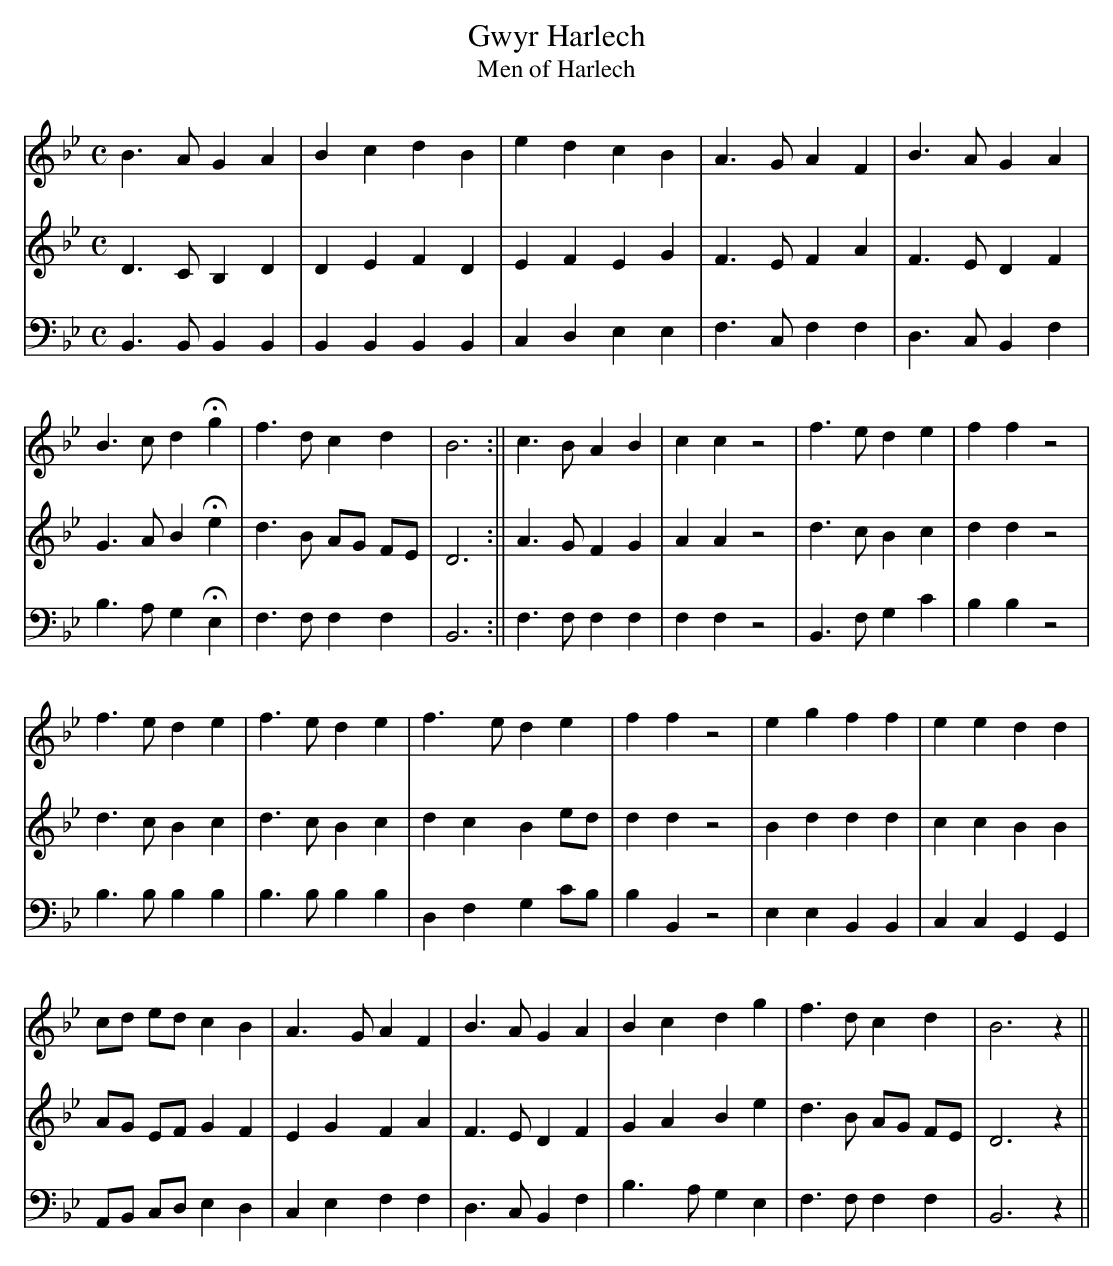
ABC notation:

X:1
T:Gwyr Harlech
T:Men of Harlech
M:C
L:1/8
K:Bb
V:1
B3A G2A2|B2c2d2B2|e2d2c2B2|A3G A2F2|B3A G2A2|
B3c d2!fermata!g2|f3d c2d2|B6:||c3B A2B2|c2c2 z4|f3e d2e2|f2f2 z4|
f3e d2e2|f3e d2e2|f3e d2e2|f2f2z4|e2g2f2f2|e2e2d2d2|
cd ed c2 B2|A3G A2F2|B3A G2A2|B2c2d2g2|f3d c2d2|B6z2||
V:2
D3C B,2D2|D2E2F2D2|E2F2E2G2|F3E F2A2|F3E D2F2|
G3A B2!fermata!e2|d3B AG FE |D6:||A3G F2G2|A2A2z4|d3c B2c2|d2d2z4|
d3c B2c2|d3c B2c2|d2c2B2 ed|d2d2 z4|B2d2d2d2|c2c2B2B2|
AG EF G2F2|E2G2F2A2|F3E D2F2|G2A2B2e2|d3B AG FE|D6z2||
V:3 clef = bass
B,,3B,, B,,2B,,2|B,,2B,,2B,,2B,,2|C,2D,2E,2E,2|F,3C,F,2F,2|D,3C, B,,2F,2|
B,3A, G,2!fermata!E,2|F,3F,F,2F,2|B,,6:||F,3F,F,2F,2|F,2F,2z4|B,,3F, G,2C2|B,2B,2 z4|
B,3B, B,2B,2|B,3B, B,2B,2|D,2F,2G,2 CB,|B,2B,,2 z4|E,2E,2 B,,2B,,2|C,2C,2 G,,2G,,2|
A,,B,, C,D, E,2D,2|C,2E,2F,2F,2|D,3C, B,,2F,2|B,3A, G,2E,2|F,3F, F,2F,2|B,,6z2||
